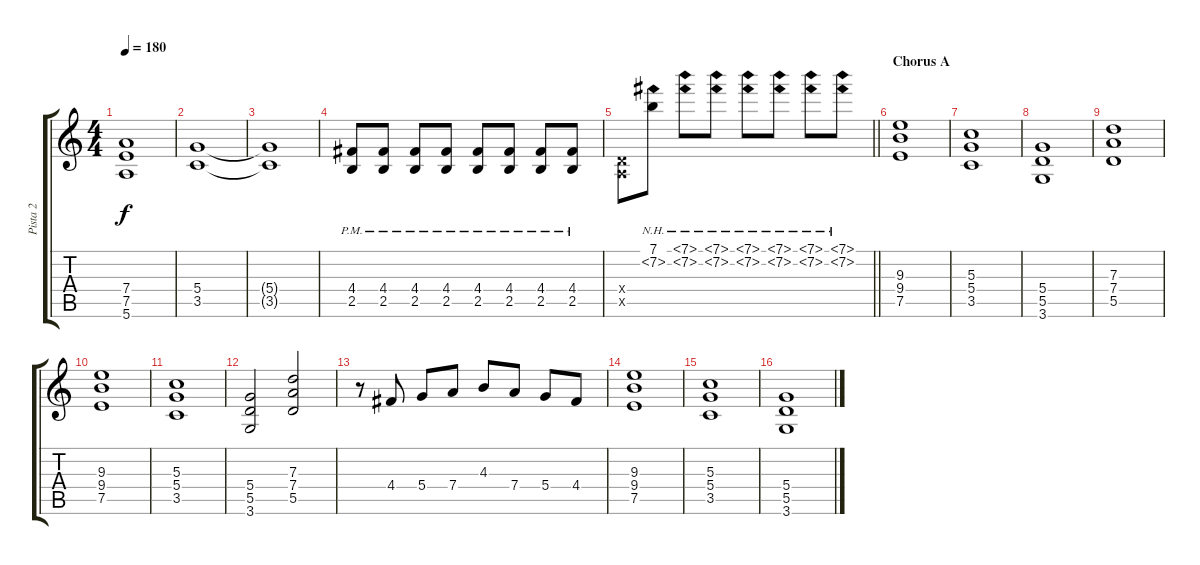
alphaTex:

\track ("Pista 2" "Pista 2") {instrument electricguitarclean}
\staff {score tabs}
\tuning (E4 B3 G3 D3 A2 E2) {hide}
\ts (4 4)
\tempo 180
\clef g2
\ks c
(7.4{t} 7.5{t} 5.6{t}).1{dy f} |
(5.4 3.5).1 |
(5.4{t} 3.5{t}).1 |
(4.4{pm} 2.5{pm}).8 (4.4{pm} 2.5{pm}).8 (4.4{pm} 2.5{pm}).8 (4.4{pm} 2.5{pm}).8 (4.4{pm} 2.5{pm}).8 (4.4{pm} 2.5{pm}).8 (4.4{pm} 2.5{pm}).8 (4.4{pm} 2.5{pm}).8 |
\barLineRight lightlight
(0.4{x} 0.5{x}).8{instrument electricguitarclean} (7.1 7.2{nh}).8 (7.1{nh} 7.2{nh}).8 (7.1{nh} 7.2{nh}).8 (7.1{nh} 7.2{nh}).8 (7.1{nh} 7.2{nh}).8 (7.1{nh} 7.2{nh}).8 (7.1{nh} 7.2{nh}).8 |
\section ("" "Chorus A")
(9.3 9.4 7.5).1{instrument distortionguitar} |
(5.3 5.4 3.5).1 |
(5.4 5.5 3.6).1 |
(7.3 7.4 5.5).1 |
(9.3 9.4 7.5).1 |
(5.3 5.4 3.5).1 |
(5.4 5.5 3.6).2 (7.3 7.4 5.5).2 |
r.8 4.4.8 5.4.8 7.4.8 4.3.8 7.4.8 5.4.8 4.4.8 |
(9.3 9.4 7.5).1 |
(5.3 5.4 3.5).1 |
(5.4 5.5 3.6).1
